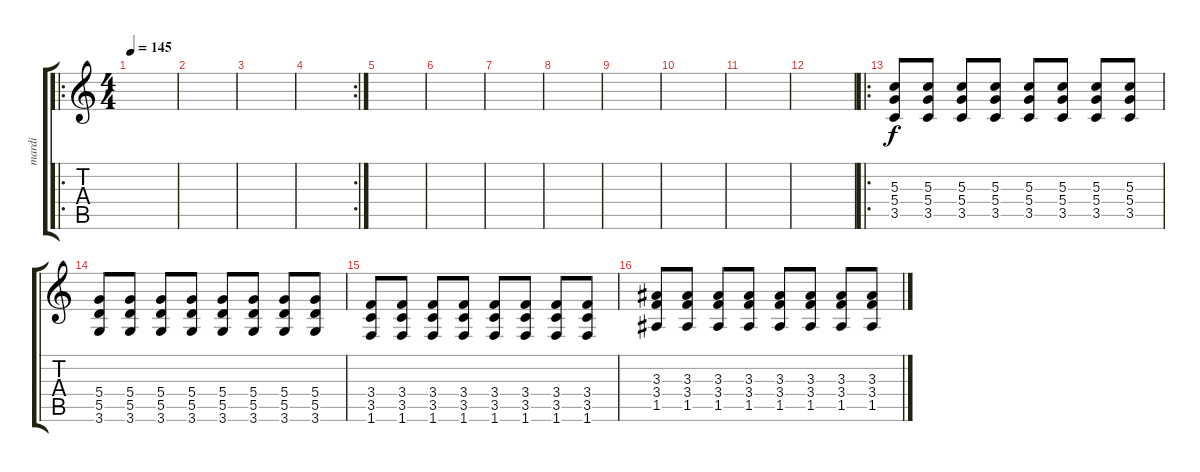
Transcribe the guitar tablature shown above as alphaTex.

\track ("mardi" "mardi") {instrument overdrivenguitar}
\staff {score tabs}
\tuning (E4 B3 G3 D3 A2 E2) {hide}
\ro
\ts (4 4)
\tempo 145
\clef g2
\ks c
|
|
|
\rc 2
|
|
|
|
|
|
|
|
|
\ro
(5.3 5.4 3.5).8 (5.3 5.4 3.5).8 (5.3 5.4 3.5).8 (5.3 5.4 3.5).8 (5.3 5.4 3.5).8 (5.3 5.4 3.5).8 (5.3 5.4 3.5).8 (5.3 5.4 3.5).8 |
(5.4 5.5 3.6).8 (5.4 5.5 3.6).8 (5.4 5.5 3.6).8 (5.4 5.5 3.6).8 (5.4 5.5 3.6).8 (5.4 5.5 3.6).8 (5.4 5.5 3.6).8 (5.4 5.5 3.6).8 |
(3.4 3.5 1.6).8 (3.4 3.5 1.6).8 (3.4 3.5 1.6).8 (3.4 3.5 1.6).8 (3.4 3.5 1.6).8 (3.4 3.5 1.6).8 (3.4 3.5 1.6).8 (3.4 3.5 1.6).8 |
(3.3 3.4 1.5).8 (3.3 3.4 1.5).8 (3.3 3.4 1.5).8 (3.3 3.4 1.5).8 (3.3 3.4 1.5).8 (3.3 3.4 1.5).8 (3.3 3.4 1.5).8 (3.3 3.4 1.5).8
